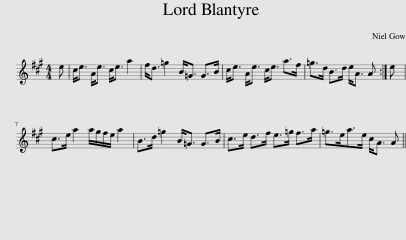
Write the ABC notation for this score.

X:1
L:1/8
M:4/4
I:linebreak $
K:A
V:1 treble
V:1
 e | c<e A<e c<e a2 | f<d =g2 B<=G G>B | c<e A<e c<e a>f | =g>d B>d e<A A :| %5
 e |$ c>e a2 a/g/f/e/ a2 | B>d =g2 B<=G G>B | c>e d>f e>=g f>a | =g>ea>e c<A A || %10
